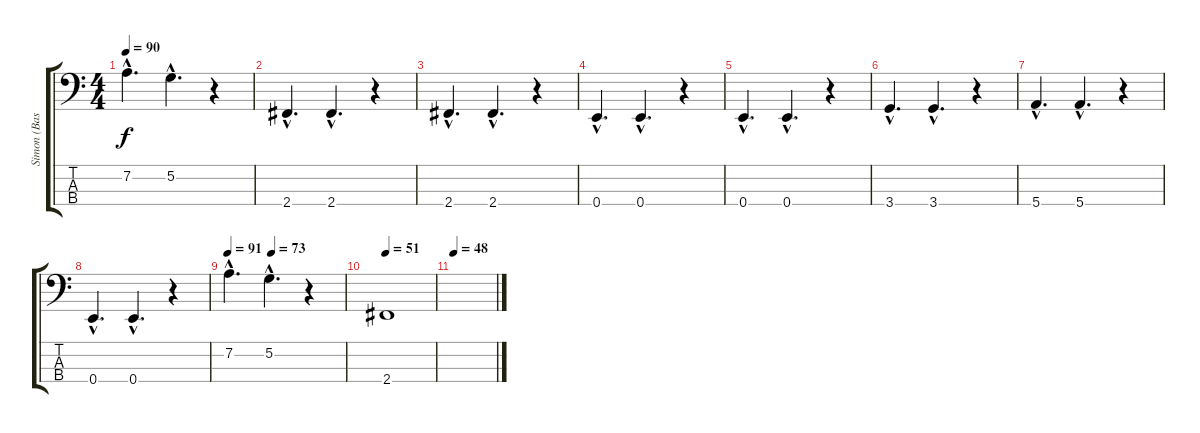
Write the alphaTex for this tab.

\track ("Simon (Bass)" "Simon (Bas") {instrument acousticbass}
\staff {score tabs}
\tuning (G2 D2 A1 E1) {hide}
\ts (4 4)
\tempo 90
\clef f4
\ks c
7.2{hac}.4{d dy f} 5.2{hac}.4{d} r.4 |
2.4{hac}.4{d} 2.4{hac}.4{d} r.4 |
2.4{hac}.4{d} 2.4{hac}.4{d} r.4 |
0.4{hac}.4{d} 0.4{hac}.4{d} r.4 |
0.4{hac}.4{d} 0.4{hac}.4{d} r.4 |
3.4{hac}.4{d} 3.4{hac}.4{d} r.4 |
5.4{hac}.4{d} 5.4{hac}.4{d} r.4 |
0.4{hac}.4{d} 0.4{hac}.4{d} r.4 |
\tempo 91
\tempo (73 0.375)
7.2{hac}.4{d} 5.2{hac}.4{d} r.4 |
\tempo 51
2.4.1 |
\tempo 48
